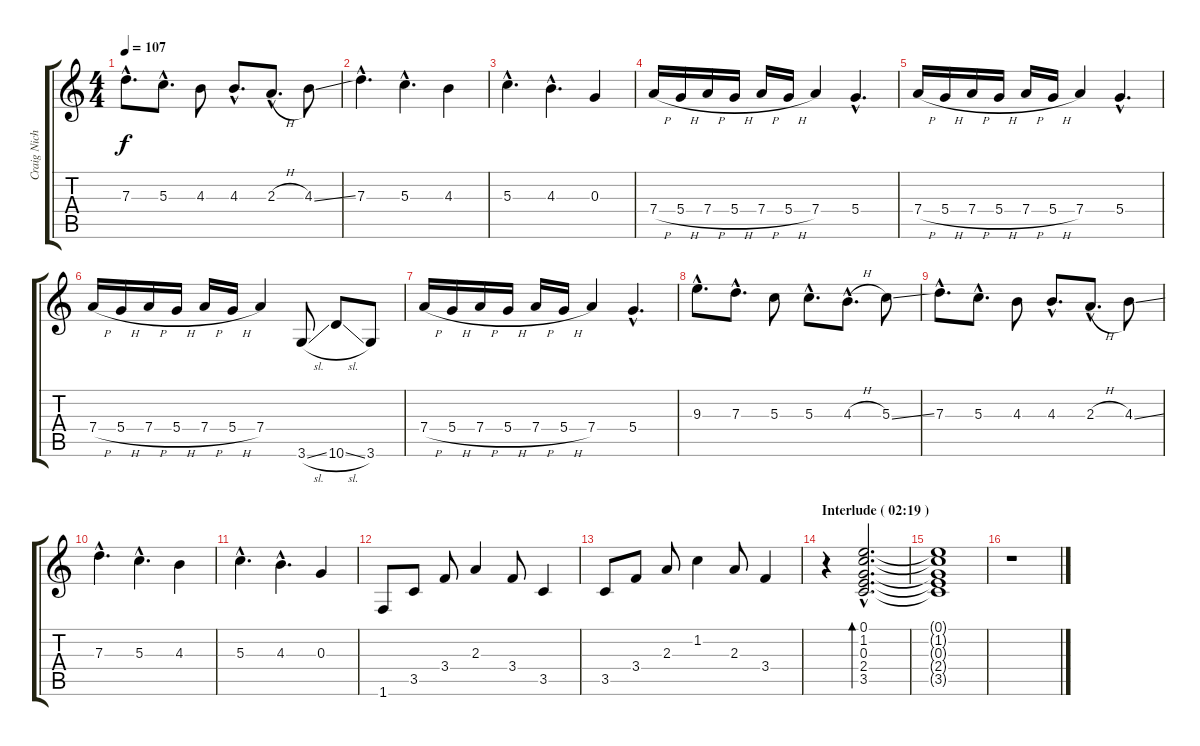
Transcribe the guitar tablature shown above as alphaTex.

\track ("Craig Nicholls" "Craig Nich") {instrument electricguitarclean}
\staff {score tabs}
\tuning (E4 B3 G3 D3 A2 E2) {hide}
\ts (4 4)
\tempo 107
\clef g2
\ks c
7.3{hac}.8{d dy f} 5.3{hac}.8{d} 4.3.8 4.3{hac}.8{d} 2.3{h hac}.8{d} 4.3{ss}.8 |
7.3{hac}.4{d} 5.3{hac}.4{d} 4.3.4 |
5.3{hac}.4{d} 4.3{hac}.4{d} 0.3.4 |
7.4{h}.16 5.4{h}.16 7.4{h}.16 5.4{h}.16 7.4{h}.16 5.4{h}.16 7.4.4 5.4{hac}.4{d} |
7.4{h}.16 5.4{h}.16 7.4{h}.16 5.4{h}.16 7.4{h}.16 5.4{h}.16 7.4.4 5.4{hac}.4{d} |
7.4{h}.16 5.4{h}.16 7.4{h}.16 5.4{h}.16 7.4{h}.16 5.4{h}.16 7.4.4 3.6{sl}.8 10.6{sl}.8 3.6.8 |
7.4{h}.16 5.4{h}.16 7.4{h}.16 5.4{h}.16 7.4{h}.16 5.4{h}.16 7.4.4 5.4{hac}.4{d} |
9.3{hac}.8{d} 7.3{hac}.8{d} 5.3.8 5.3{hac}.8{d} 4.3{h hac}.8{d} 5.3{ss}.8 |
7.3{hac}.8{d} 5.3{hac}.8{d} 4.3.8 4.3{hac}.8{d} 2.3{h hac}.8{d} 4.3{ss}.8 |
7.3{hac}.4{d} 5.3{hac}.4{d} 4.3.4 |
5.3{hac}.4{d} 4.3{hac}.4{d} 0.3.4 |
1.6.8{instrument electricguitarclean} 3.5.8 3.4.8 2.3.4 3.4.8 3.5.4 |
3.5.8 3.4.8 2.3.8 1.2.4 2.3.8 3.4.4 |
\section ("" "Interlude ( 02:19 )")
r.4{volume 12} (0.1{hac} 1.2{hac} 0.3{hac} 2.4{hac} 3.5{hac}).2{d bd 120} |
(0.1{t} 1.2{t} 0.3{t} 2.4{t} 3.5{t}).1 |
r.1
